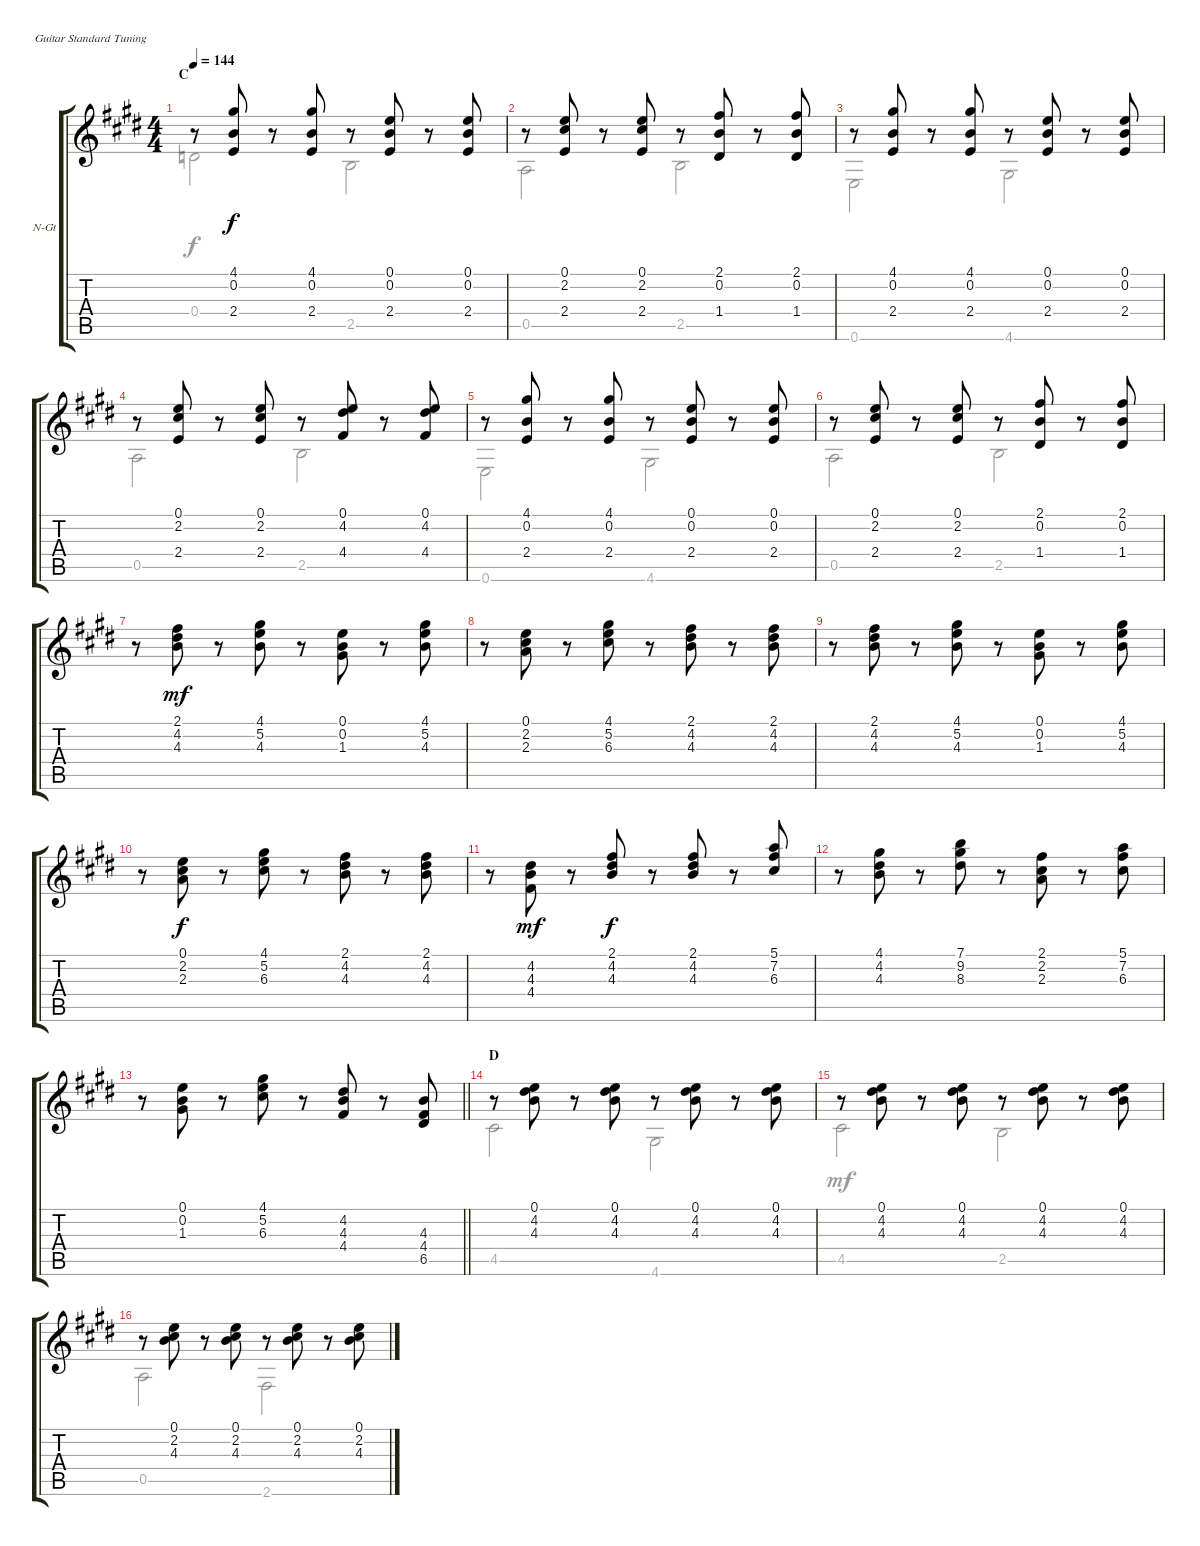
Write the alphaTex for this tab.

\bracketExtendMode groupsimilarinstruments
\firstSystemTrackNameOrientation horizontal
\otherSystemsTrackNameOrientation horizontal
\track ("Guitar 2" "N-Gt") {instrument acousticguitarnylon}
\staff {score tabs}
\tuning (E4 B3 G3 D3 A2 E2)
\voice
\ts (4 4)
\section ("" "C")
\tempo 144
\clef g2
\ks e
r.8{dy f} (4.1 0.2 2.4).8 r.8 (4.1 0.2 2.4).8 r.8 (0.1 0.2 2.4).8 r.8 (0.1 0.2 2.4).8 |
r.8 (0.1 2.2 2.4).8 r.8 (0.1 2.2 2.4).8 r.8 (2.1 0.2 1.4).8 r.8 (2.1 0.2 1.4).8 |
r.8 (4.1 0.2 2.4).8 r.8 (4.1 0.2 2.4).8 r.8 (0.1 0.2 2.4).8 r.8 (0.1 0.2 2.4).8 |
r.8 (0.1 2.2 2.4).8 r.8 (0.1 2.2 2.4).8 r.8 (0.1 4.2 4.4).8 r.8 (0.1 4.2 4.4).8 |
r.8 (4.1 0.2 2.4).8 r.8 (4.1 0.2 2.4).8 r.8 (0.1 0.2 2.4).8 r.8 (0.1 0.2 2.4).8 |
r.8 (0.1 2.2 2.4).8 r.8 (0.1 2.2 2.4).8 r.8 (2.1 0.2 1.4).8 r.8 (2.1 0.2 1.4).8 |
r.8 (2.1 4.2 4.3).8{dy mf} r.8 (4.1 5.2 4.3).8 r.8 (0.1 0.2 1.3).8 r.8 (4.1 5.2 4.3).8 |
r.8 (0.1 2.2 2.3).8 r.8 (4.1 5.2 6.3).8 r.8 (2.1 4.2 4.3).8 r.8 (2.1 4.2 4.3).8 |
r.8 (2.1 4.2 4.3).8 r.8 (4.1 5.2 4.3).8 r.8 (0.1 0.2 1.3).8 r.8 (4.1 5.2 4.3).8 |
r.8 (0.1 2.2 2.3).8{dy f} r.8 (4.1 5.2 6.3).8 r.8 (2.1 4.2 4.3).8 r.8 (2.1 4.2 4.3).8 |
r.8 (4.2 4.3 4.4).8{dy mf beam invert} r.8 (2.1 4.2 4.3).8{dy f beam invert} r.8 (2.1 4.2 4.3).8{beam invert} r.8 (5.1 7.2 6.3).8{beam invert} |
r.8 (4.1 4.2 4.3).8 r.8 (7.1 9.2 8.3).8 r.8 (2.1 2.2 2.3).8 r.8 (5.1 7.2 6.3).8 |
\barLineRight lightlight
r.8 (0.1 0.2 1.3).8 r.8 (4.1 5.2 6.3).8 r.8 (4.2 4.3 4.4).8 r.8 (4.3 4.4 6.5).8 |
\section ("" "D")
r.8 (0.1 4.2 4.3).8{beam invert} r.8 (0.1 4.2 4.3).8{beam invert} r.8 (0.1 4.2 4.3).8{beam invert} r.8 (0.1 4.2 4.3).8{beam invert} |
r.8 (0.1 4.2 4.3).8{beam invert} r.8 (0.1 4.2 4.3).8{beam invert} r.8 (0.1 4.2 4.3).8{beam invert} r.8 (0.1 4.2 4.3).8{beam invert} |
r.8 (0.1 2.2 4.3).8{beam invert} r.8 (0.1 2.2 4.3).8{beam invert} r.8 (0.1 2.2 4.3).8{beam invert} r.8 (0.1 2.2 4.3).8{beam invert}
\voice
\clef g2
\ottava regular
\simile none
\ks e
0.4.2{dy f} 2.5.2 |
0.5.2 2.5.2 |
0.6.2 4.6.2 |
0.5.2 2.5.2 |
0.6.2 4.6.2 |
0.5.2 2.5.2 |
|
|
|
|
|
|
\barLineRight lightlight
|
4.5.2 4.6.2 |
4.5.2{dy mf} 2.5.2 |
0.5.2 2.6.2
